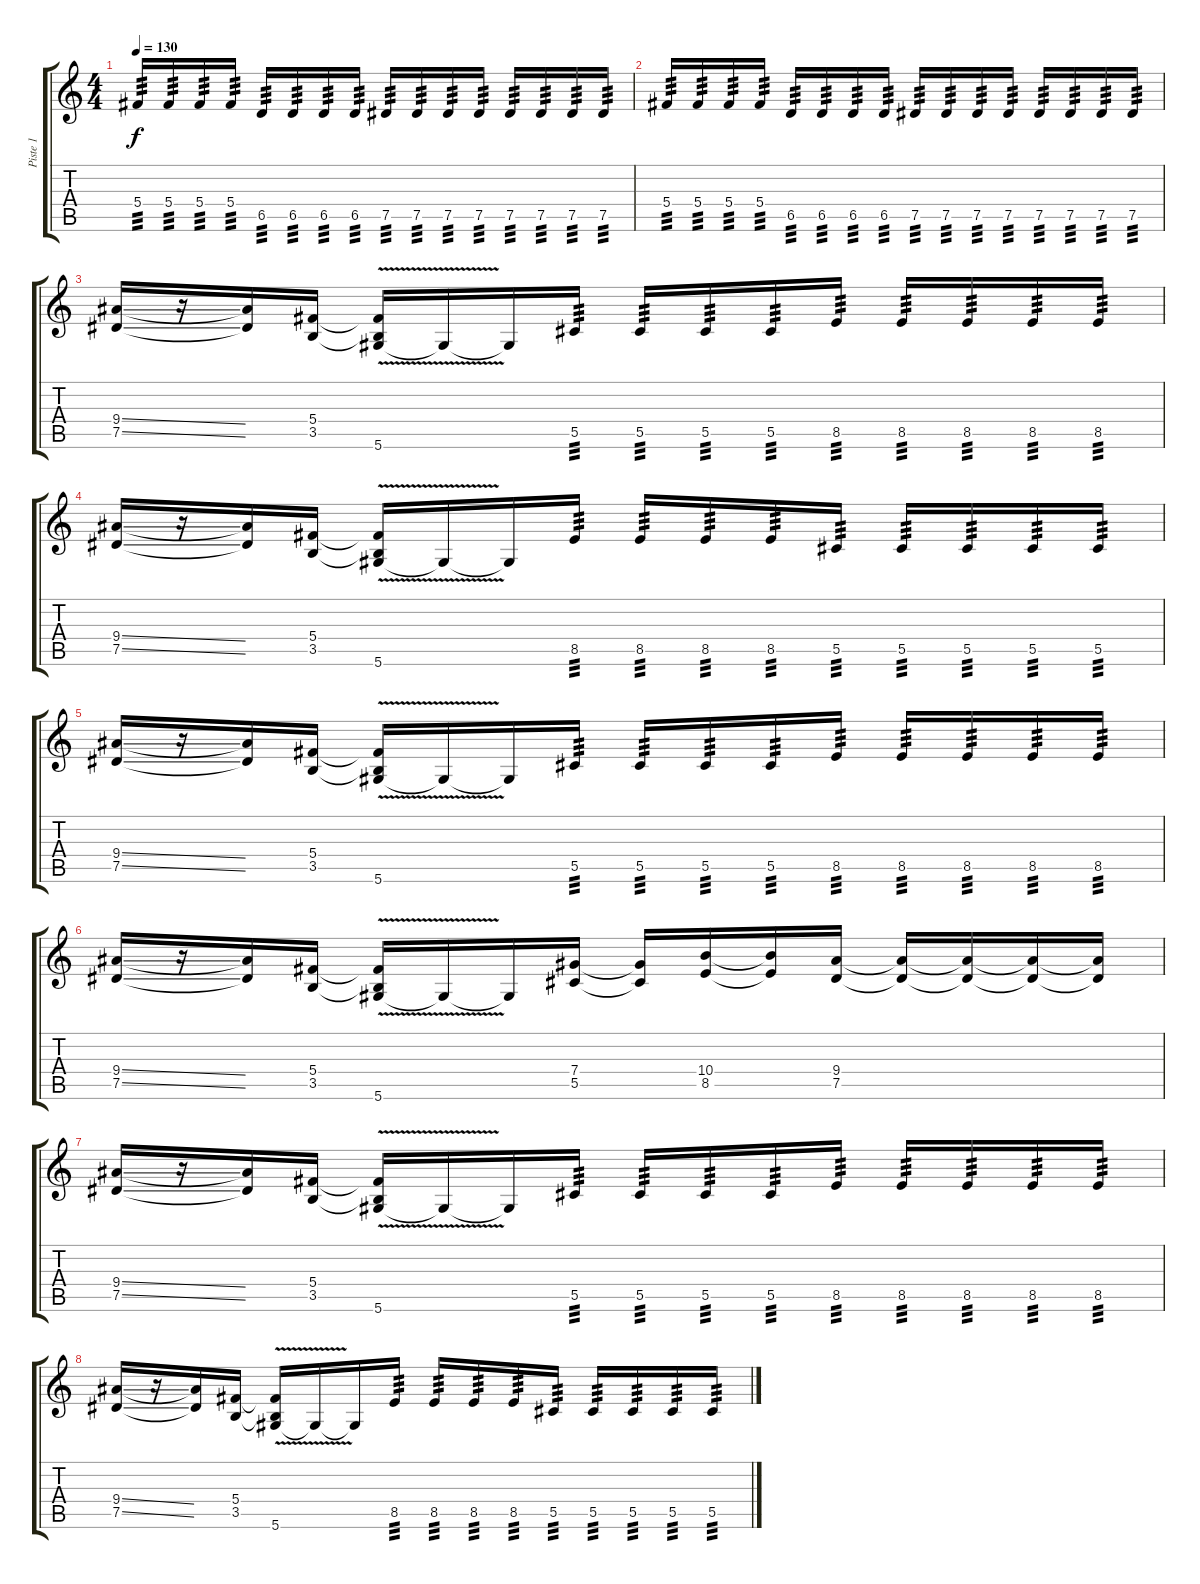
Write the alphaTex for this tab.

\track ("Piste 1" "Piste 1") {instrument distortionguitar}
\staff {score tabs}
\tuning (Eb4 Bb3 Gb3 Db3 Ab2 Eb2) {hide}
\ts (4 4)
\tempo 130
\clef g2
\ks c
5.4.16{tp 3 dy f} 5.4.16{tp 3} 5.4.16{tp 3} 5.4.16{tp 3} 6.5.16{tp 3} 6.5.16{tp 3} 6.5.16{tp 3} 6.5.16{tp 3} 7.5.16{tp 3} 7.5.16{tp 3} 7.5.16{tp 3} 7.5.16{tp 3} 7.5.16{tp 3} 7.5.16{tp 3} 7.5.16{tp 3} 7.5.16{tp 3} |
5.4.16{tp 3} 5.4.16{tp 3} 5.4.16{tp 3} 5.4.16{tp 3} 6.5.16{tp 3} 6.5.16{tp 3} 6.5.16{tp 3} 6.5.16{tp 3} 7.5.16{tp 3} 7.5.16{tp 3} 7.5.16{tp 3} 7.5.16{tp 3} 7.5.16{tp 3} 7.5.16{tp 3} 7.5.16{tp 3} 7.5.16{tp 3} |
(9.4{ss} 7.5{ss}).16 r.16 (9.4{t} 7.5{t}).16 (5.4 3.5).16 (5.4{t} 3.5{t} 5.6{v}).16 5.6{t}.16 5.6{t}.16 5.5.16{tp 3} 5.5.16{tp 3} 5.5.16{tp 3} 5.5.16{tp 3} 8.5.16{tp 3} 8.5.16{tp 3} 8.5.16{tp 3} 8.5.16{tp 3} 8.5.16{tp 3} |
(9.4{ss} 7.5{ss}).16 r.16 (9.4{t} 7.5{t}).16 (5.4 3.5).16 (5.4{t} 3.5{t} 5.6{v}).16 5.6{t}.16 5.6{t}.16 8.5.16{tp 3} 8.5.16{tp 3} 8.5.16{tp 3} 8.5.16{tp 3} 5.5.16{tp 3} 5.5.16{tp 3} 5.5.16{tp 3} 5.5.16{tp 3} 5.5.16{tp 3} |
(9.4{ss} 7.5{ss}).16 r.16 (9.4{t} 7.5{t}).16 (5.4 3.5).16 (5.4{t} 3.5{t} 5.6{v}).16 5.6{t}.16 5.6{t}.16 5.5.16{tp 3} 5.5.16{tp 3} 5.5.16{tp 3} 5.5.16{tp 3} 8.5.16{tp 3} 8.5.16{tp 3} 8.5.16{tp 3} 8.5.16{tp 3} 8.5.16{tp 3} |
(9.4{ss} 7.5{ss}).16 r.16 (9.4{t} 7.5{t}).16 (5.4 3.5).16 (5.4{t} 3.5{t} 5.6{v}).16 5.6{t}.16 5.6{t}.16 (7.4 5.5).16 (7.4{t} 5.5{t}).16 (10.4 8.5).16 (10.4{t} 8.5{t}).16 (9.4 7.5).16 (9.4{t} 7.5{t}).16 (9.4{t} 7.5{t}).16 (9.4{t} 7.5{t}).16 (9.4{t} 7.5{t}).16 |
(9.4{ss} 7.5{ss}).16 r.16 (9.4{t} 7.5{t}).16 (5.4 3.5).16 (5.4{t} 3.5{t} 5.6{v}).16 5.6{t}.16 5.6{t}.16 5.5.16{tp 3} 5.5.16{tp 3} 5.5.16{tp 3} 5.5.16{tp 3} 8.5.16{tp 3} 8.5.16{tp 3} 8.5.16{tp 3} 8.5.16{tp 3} 8.5.16{tp 3} |
(9.4{ss} 7.5{ss}).16 r.16 (9.4{t} 7.5{t}).16 (5.4 3.5).16 (5.4{t} 3.5{t} 5.6{v}).16 5.6{t}.16 5.6{t}.16 8.5.16{tp 3} 8.5.16{tp 3} 8.5.16{tp 3} 8.5.16{tp 3} 5.5.16{tp 3} 5.5.16{tp 3} 5.5.16{tp 3} 5.5.16{tp 3} 5.5.16{tp 3}
